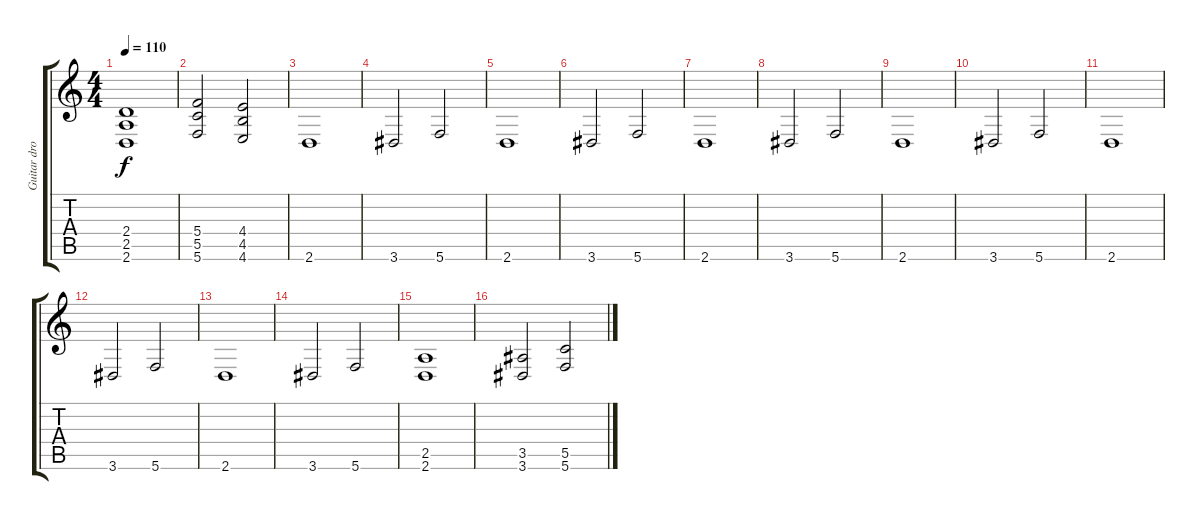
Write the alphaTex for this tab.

\track ("Guitar drop D" "Guitar dro") {instrument distortionguitar}
\staff {score tabs}
\tuning (D4 A3 F3 C3 G2 C2) {hide}
\ts (4 4)
\tempo 110
\clef g2
\ks c
(2.4{t} 2.5{t} 2.6{t}).1{dy f} |
(5.4 5.5 5.6).2 (4.4 4.5 4.6).2 |
2.6.1 |
3.6.2 5.6.2 |
2.6.1 |
3.6.2 5.6.2 |
2.6.1 |
3.6.2 5.6.2 |
2.6.1 |
3.6.2 5.6.2 |
2.6.1 |
3.6.2 5.6.2 |
2.6.1 |
3.6.2 5.6.2 |
(2.5 2.6).1 |
(3.5 3.6).2 (5.5 5.6).2
